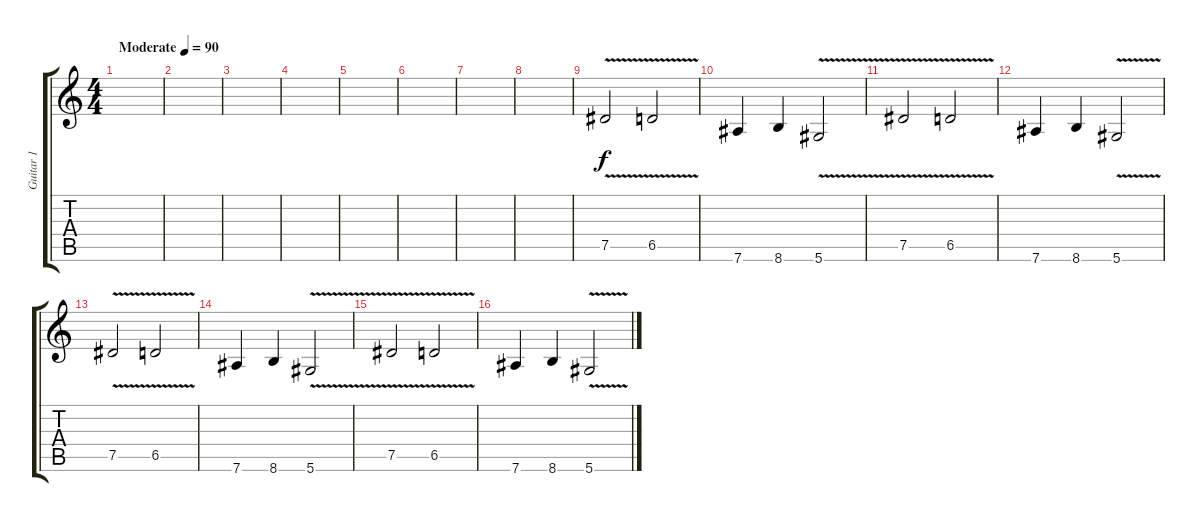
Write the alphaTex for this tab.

\track ("Guitar 1" "Guitar 1") {instrument distortionguitar}
\staff {score tabs}
\tuning (Eb4 Bb3 Gb3 Db3 Ab2 Eb2) {hide}
\ts (4 4)
\tempo (90 "Moderate")
\clef g2
\ks c
|
|
|
|
|
|
|
|
7.5{v}.2{volume 13} 6.5{v}.2 |
7.6.4 8.6.4 5.6{v}.2 |
7.5{v}.2 6.5{v}.2 |
7.6.4 8.6.4 5.6{v}.2 |
7.5{v}.2 6.5{v}.2 |
7.6.4 8.6.4 5.6{v}.2 |
7.5{v}.2 6.5{v}.2 |
7.6.4 8.6.4 5.6{v}.2
